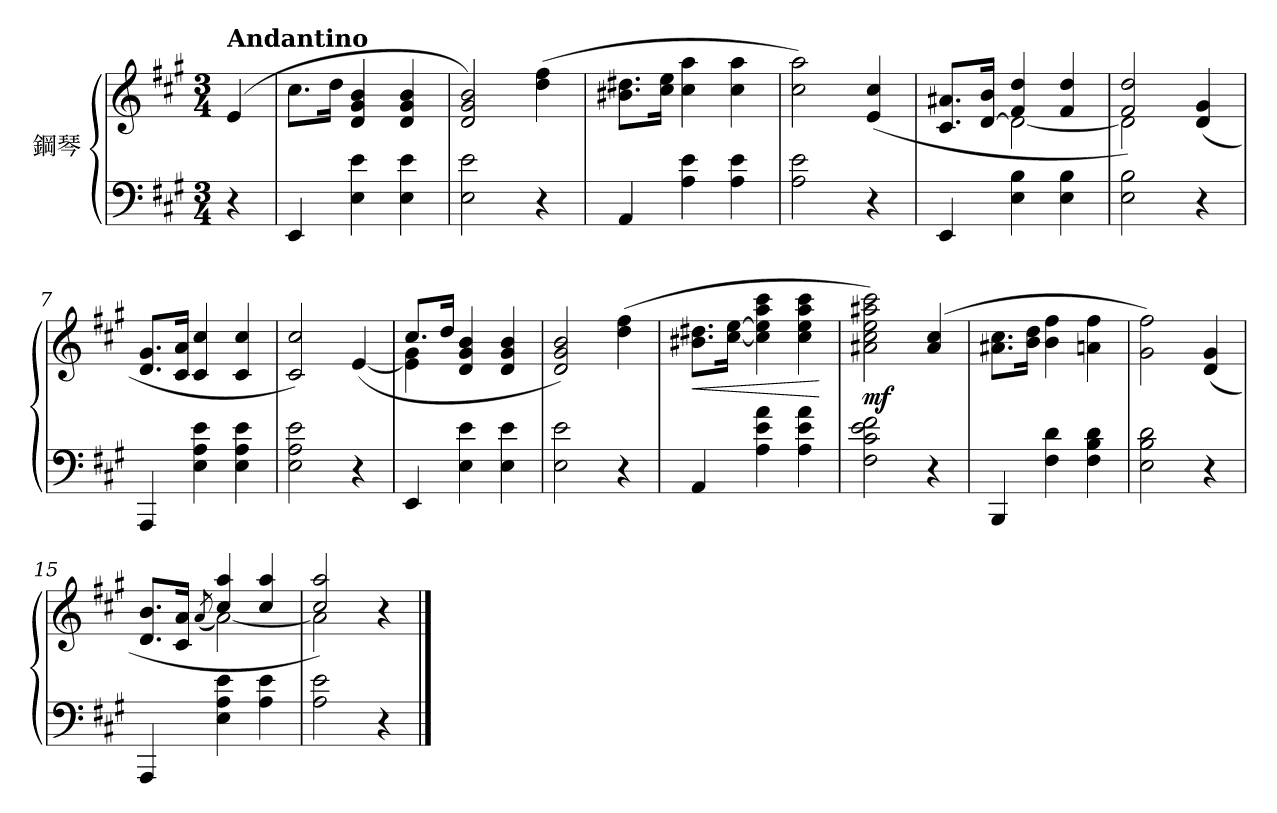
**kern	**kern	**dynam
*part1	*part1	*part1
*staff2	*staff1	*staff1/2
*I"鋼琴	*	*
*clefF4	*clefG2	*
*k[f#c#g#]	*k[f#c#g#]	*
*M3/4	*M3/4	*
=	=	=
!	!LO:TX:a:B:t=Andantino	!
!	!	!LO:DY:b
!	!	!LO:DY:n=1:b
4r	(>4e/	p other-dynamics
=1	=1	=1
4EE/	8.cc#\L	.
.	16dd\Jk	.
4E\ 4e\	4d/ 4g#/ 4b/	.
4E\ 4e\	4d/ 4g#/ 4b/	.
=2	=2	=2
2E\ 2e\	2d/ 2g#/ 2b/)	.
4r	(>4dd\ 4ff#\	.
=3	=3	=3
4AA/	8.b#X\ 8.dd#X\L	.
.	16cc#\ 16ee\Jk	.
4A\ 4e\	4cc#\ 4aa\	.
4A\ 4e\	4cc#\ 4aa\	.
=4	=4	=4
2A\ 2e\	2cc#\ 2aa\)	.
4r	(>4e/ 4cc#/	.
!!LO:LB:g=z
=5	=5	=5
*	*^	*
4EE/	8.c#/ 8.a#X/L	4ryy	.
.	[16d/ 16b/Jk	.	.
4E\ 4B\	4f#/ 4dd/	2d\_	.
4E\ 4B\	4f#/ 4dd/	.	.
=6	=6	=6	=6
2E\ 2B\	2f#/ 2dd/)	2d\]	.
4r	(>4d/ 4g#/	4ryy	.
*	*v	*v	*
=7	=7	=7
4AAA/	8.d/ 8.g#/L	.
.	16c#/ 16a/Jk	.
4E\ 4A\ 4e\	4c#/ 4cc#/	.
4E\ 4A\ 4e\	4c#/ 4cc#/	.
=8	=8	=8
2E\ 2A\ 2e\	2c#/ 2cc#/)	.
4r	(>[4e/	.
=9	=9	=9
*	*^	*
4EE/	8.cc#/L	4e\] 4g#\	.
.	16dd/Jk	.	.
4E\ 4e\	4d/ 4g#/ 4b/	2ryy	.
4E\ 4e\	4d/ 4g#/ 4b/	.	.
*	*v	*v	*
=10	=10	=10
2E\ 2e\	2d/ 2g#/ 2b/)	.
4r	(>4dd\ 4ff#\	.
!!LO:LB:g=z
=11	=11	=11
!	!	!LO:HP:b
4AA/	8.b#X\ 8.dd#X\L	<
.	[16cc#\ [16ee\Jk	.
4A\ 4e\ 4a\	4cc#\] 4ee\] 4aa\ 4ccc#\	.
4A\ 4e\ 4a\	4cc#\ 4ee\ 4aa\ 4ccc#\	.
.	.	[
=12	=12	=12
!	!	!LO:DY:b
2F#\ 2c#\ 2e\ 2f#\	2a#X\ 2cc#\ 2ee\ 2aa#X\ 2ccc#\)	mf
4r	(>4a#/ 4cc#/	.
=13	=13	=13
4BBB/	8.a#X\ 8.cc#\L	.
.	16b\ 16dd\Jk	.
4F#\ 4d\	4b\ 4ff#\	.
4F#\ 4B\ 4d\	4an\ 4ff#\	.
=14	=14	=14
2E\ 2B\ 2d\	2g#\ 2ff#\)	.
4r	(>4d/ 4g#/	.
=15	=15	=15
*	*MM86	*
*	*^	*
4AAA/	8.d/ 8.b/L	4ryy	.
.	16c#/ 16a/Jk	.	.
*	*MM78	*	*
.	(<8qa/	.	.
4E\ 4A\ 4e\	4cc#/ 4aa/	[2a\)	.
*	*MM68	*	*
4A\ 4e\	4cc#/ 4aa/	.	.
=16	=16	=16	=16
*	*MM56	*	*
2A\ 2e\	2cc#/ 2aa/)	2a\]	.
4r	4r	4ryy	.
*	*v	*v	*
==	==	==
*-	*-	*-
